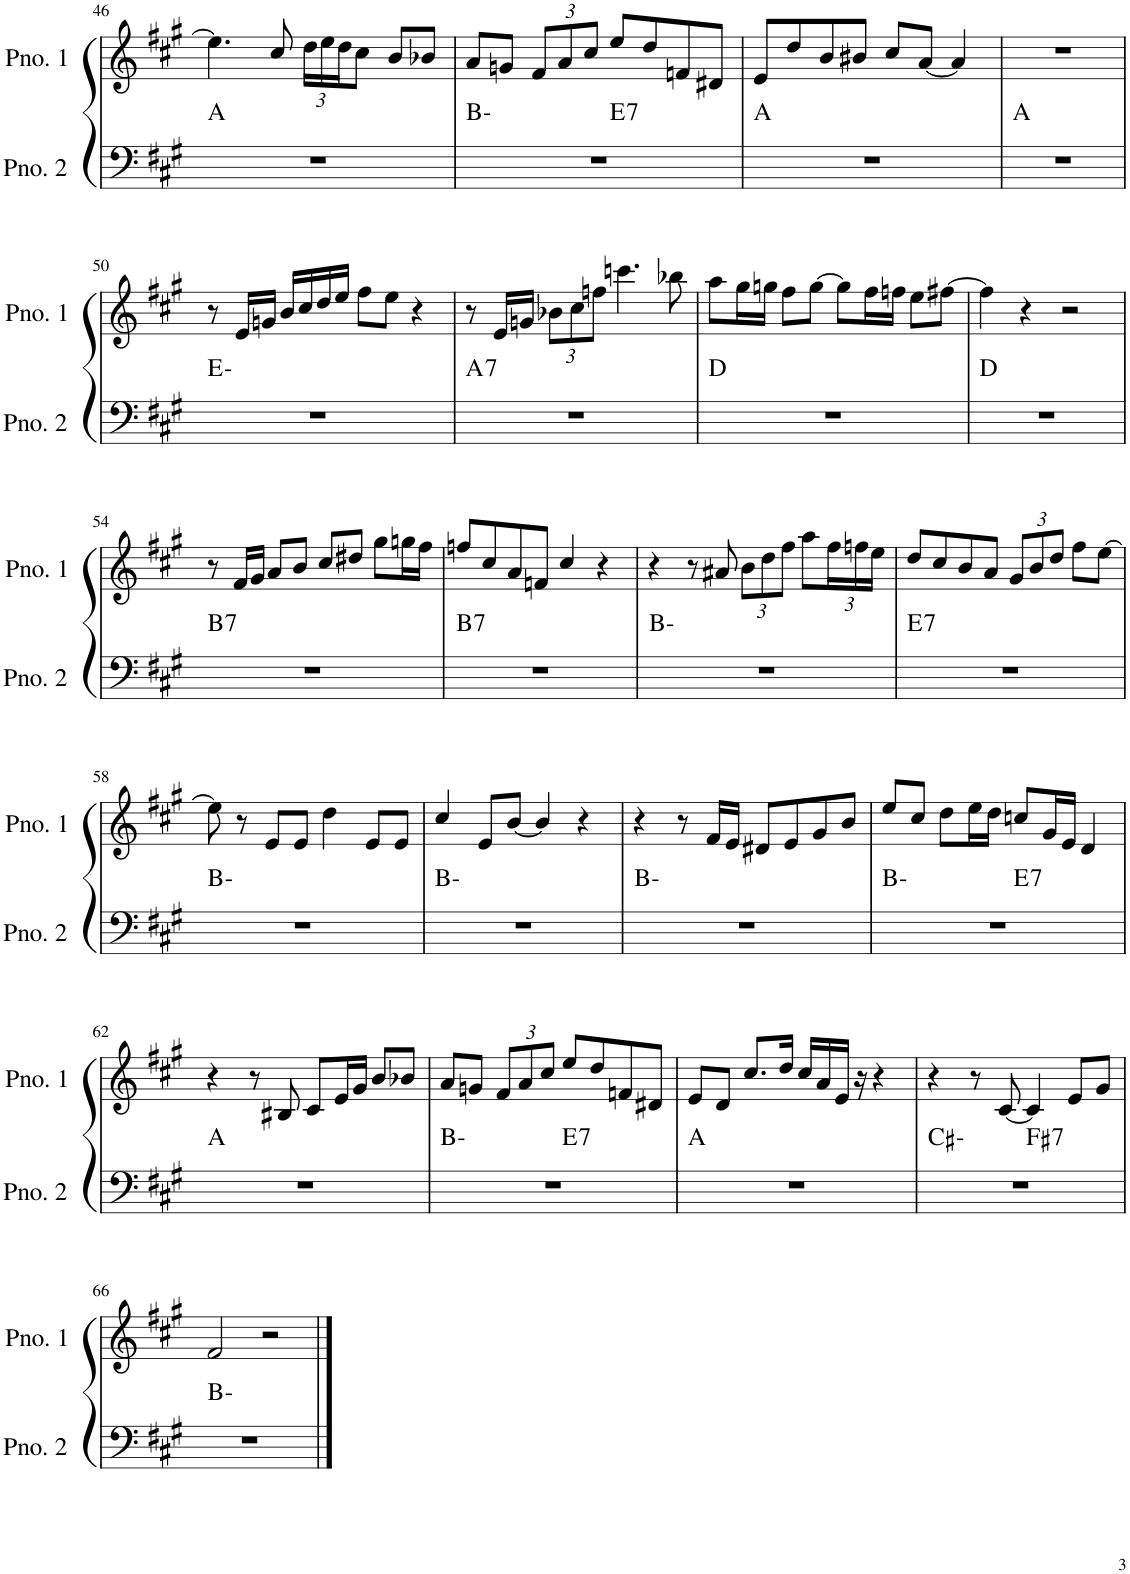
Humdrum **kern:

**kern	**harte	**kern
*part2	*part2	*part1
*staff2	*	*staff1
*I"ピアノ 2	*	*I"ピアノ 1
!!LO:PB:g=z
*clefF4	*	*clefG2
*k[f#c#g#]	*	*k[f#c#g#]
*M4/4	*	*M4/4
=46	=46	=46
1r	A:maj	4.ee\]
.	.	8cc#/
*	*	*Xbrackettup
.	.	24dd\LL
.	.	24ee\
.	.	24dd\J
.	.	8cc#\J
.	.	8b/L
.	.	8b-X/J
=47	=47	=47
*^	*	*
1r	2ryy	B:min	8a/L
.	.	.	8gn/J
.	.	.	12f#/L
.	.	.	12a/
.	.	.	12cc#/J
!	!	!LO:H:kt=7	!
.	2ryy	E:7	8ee/L
.	.	.	8dd/
.	.	.	8fn/
.	.	.	8d#X/J
*v	*v	*	*
=48	=48	=48
1r	A:maj	8e/L
.	.	8dd/
.	.	8b/
.	.	8b#X/J
.	.	8cc#/L
.	.	[8a/J
.	.	4a/]
=49	=49	=49
1r	A:maj	1r
!!LO:LB:g=z
=50	=50	=50
1r	E:min	8r
.	.	16e/LL
.	.	16gn/JJ
.	.	16b/LL
.	.	16cc#/
.	.	16dd/
.	.	16ee/JJ
.	.	8ff#\L
.	.	8ee\J
.	.	4r
=51	=51	=51
!	!LO:H:kt=7	!
1r	A:7	8r
.	.	16e/LL
.	.	16gn/JJ
.	.	12b-X\L
.	.	12cc#\
.	.	12ffn\J
.	.	4.cccn\
.	.	8bb-X\
=52	=52	=52
1r	D:maj	8aa\L
.	.	16gg#\L
.	.	16ggn\JJ
.	.	8ff#\L
.	.	[8gg\J
.	.	8gg\L]
.	.	16ff#\L
.	.	16ffn\JJ
.	.	8ee\L
.	.	[8ff#X\J
=53	=53	=53
1r	D:maj	4ff#\]
.	.	4r
.	.	2r
!!LO:LB:g=z
=54	=54	=54
!	!LO:H:kt=7	!
1r	B:7	8r
.	.	16f#/LL
.	.	16g#/JJ
.	.	8a/L
.	.	8b/J
.	.	8cc#/L
.	.	8dd#X/J
.	.	8gg#\L
.	.	16ggn\L
.	.	16ff#\JJ
=55	=55	=55
!	!LO:H:kt=7	!
1r	B:7	8ffn/L
.	.	8cc#/
.	.	8a/
.	.	8fn/J
.	.	4cc#/
.	.	4r
=56	=56	=56
1r	B:min	4r
.	.	8r
.	.	8a#X/
.	.	12b\L
.	.	12dd\
.	.	12ff#\J
.	.	8aa\L
.	.	24ff#\L
.	.	24ffn\
.	.	24ee\JJ
=57	=57	=57
!	!LO:H:kt=7	!
1r	E:7	8dd/L
.	.	8cc#/
.	.	8b/
.	.	8a/J
.	.	12g#/L
.	.	12b/
.	.	12dd/J
.	.	8ff#\L
.	.	[8ee\J
!!LO:LB:g=z
=58	=58	=58
1r	B:min	8ee\]
.	.	8r
.	.	8e/L
.	.	8e/J
.	.	4dd\
.	.	8e/L
.	.	8e/J
=59	=59	=59
1r	B:min	4cc#/
.	.	8e/L
.	.	[8b/J
.	.	4b/]
.	.	4r
=60	=60	=60
1r	B:min	4r
.	.	8r
.	.	16f#/LL
.	.	16e/JJ
.	.	8d#X/L
.	.	8e/
.	.	8g#/
.	.	8b/J
=61	=61	=61
*^	*	*
1r	2ryy	B:min	8ee/L
.	.	.	8cc#/J
.	.	.	8dd\L
.	.	.	16ee\L
.	.	.	16dd\JJ
!	!	!LO:H:kt=7	!
.	2ryy	E:7	8ccn/L
.	.	.	16g#/L
.	.	.	16e/JJ
.	.	.	4d/
*v	*v	*	*
!!LO:LB:g=z
=62	=62	=62
1r	A:maj	4r
.	.	8r
.	.	8B#X/
.	.	8c#/L
.	.	16e/L
.	.	16g#/JJ
.	.	8b/L
.	.	8b-X/J
=63	=63	=63
*^	*	*
1r	2ryy	B:min	8a/L
.	.	.	8gn/J
.	.	.	12f#/L
.	.	.	12a/
.	.	.	12cc#/J
!	!	!LO:H:kt=7	!
.	2ryy	E:7	8ee/L
.	.	.	8dd/
.	.	.	8fn/
.	.	.	8d#X/J
*v	*v	*	*
=64	=64	=64
1r	A:maj	8e/L
.	.	8d/J
.	.	8.cc#/L
.	.	16dd/Jk
.	.	16cc#/LL
.	.	16a/
.	.	16e/JJ
.	.	16r
.	.	4r
=65	=65	=65
*^	*	*
1r	2ryy	C#:min	4r
.	.	.	8r
.	.	.	[8c#/
!	!	!LO:H:kt=7	!
.	2ryy	F#:7	4c#/]
.	.	.	8e/L
.	.	.	8g#/J
*v	*v	*	*
!!LO:LB:g=z
=66	=66	=66
1r	B:min	2f#/
.	.	2r
==	==	==
*-	*-	*-
